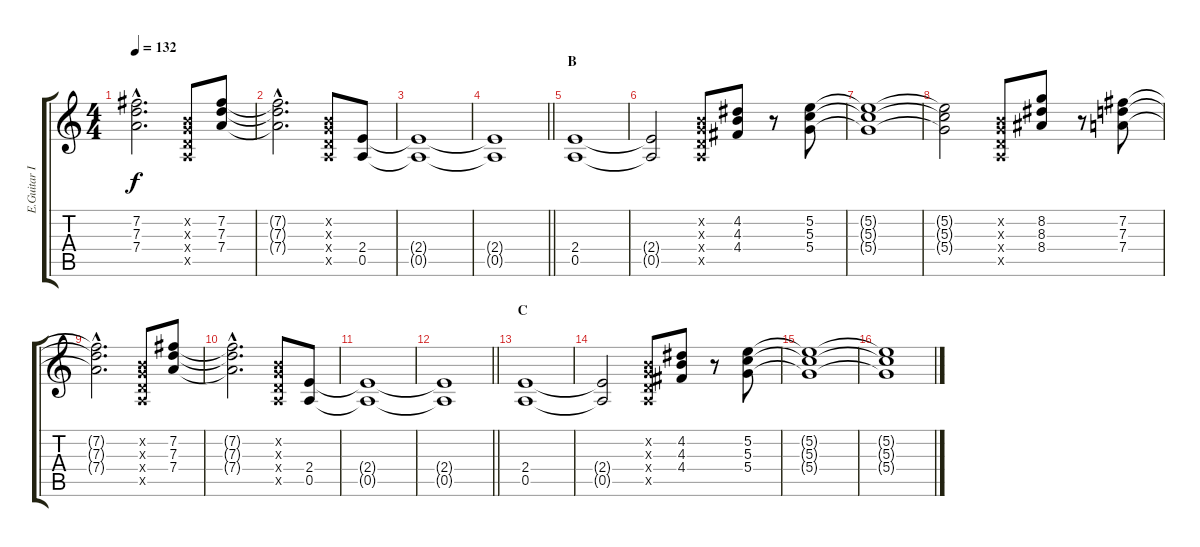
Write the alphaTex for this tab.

\track ("E.Guitar I" "E.Guitar I") {instrument distortionguitar}
\staff {score tabs}
\tuning (E4 B3 G3 D3 A2 E2) {hide}
\ts (4 4)
\tempo 132
\clef g2
\ks c
(7.2{hac t} 7.3{hac t} 7.4{hac t}).2{d dy f} (0.2{x} 0.3{x} 0.4{x} 0.5{x}).8 (7.2 7.3 7.4).8 |
(7.2{hac t} 7.3{hac t} 7.4{hac t}).2{d} (0.2{x} 0.3{x} 0.4{x} 0.5{x}).8 (2.4 0.5).8 |
(2.4{t} 0.5{t}).1 |
\barLineRight lightlight
(2.4{t} 0.5{t}).1 |
\section ("" "B")
(2.4 0.5).1 |
(2.4{t} 0.5{t}).2 (0.2{x} 0.3{x} 0.4{x} 0.5{x}).8 (4.2 4.3 4.4).8 r.8 (5.2 5.3 5.4).8 |
(5.2{t} 5.3{t} 5.4{t}).1 |
(5.2{t} 5.3{t} 5.4{t}).2 (0.2{x} 0.3{x} 0.4{x} 0.5{x}).8 (8.2 8.3 8.4).8 r.8 (7.2 7.3 7.4).8 |
(7.2{hac t} 7.3{hac t} 7.4{hac t}).2{d} (0.2{x} 0.3{x} 0.4{x} 0.5{x}).8 (7.2 7.3 7.4).8 |
(7.2{hac t} 7.3{hac t} 7.4{hac t}).2{d} (0.2{x} 0.3{x} 0.4{x} 0.5{x}).8 (2.4 0.5).8 |
(2.4{t} 0.5{t}).1 |
\barLineRight lightlight
(2.4{t} 0.5{t}).1 |
\section ("" "C")
(2.4 0.5).1 |
(2.4{t} 0.5{t}).2 (0.2{x} 0.3{x} 0.4{x} 0.5{x}).8 (4.2 4.3 4.4).8 r.8 (5.2 5.3 5.4).8 |
(5.2{t} 5.3{t} 5.4{t}).1 |
(5.2{t} 5.3{t} 5.4{t}).1
